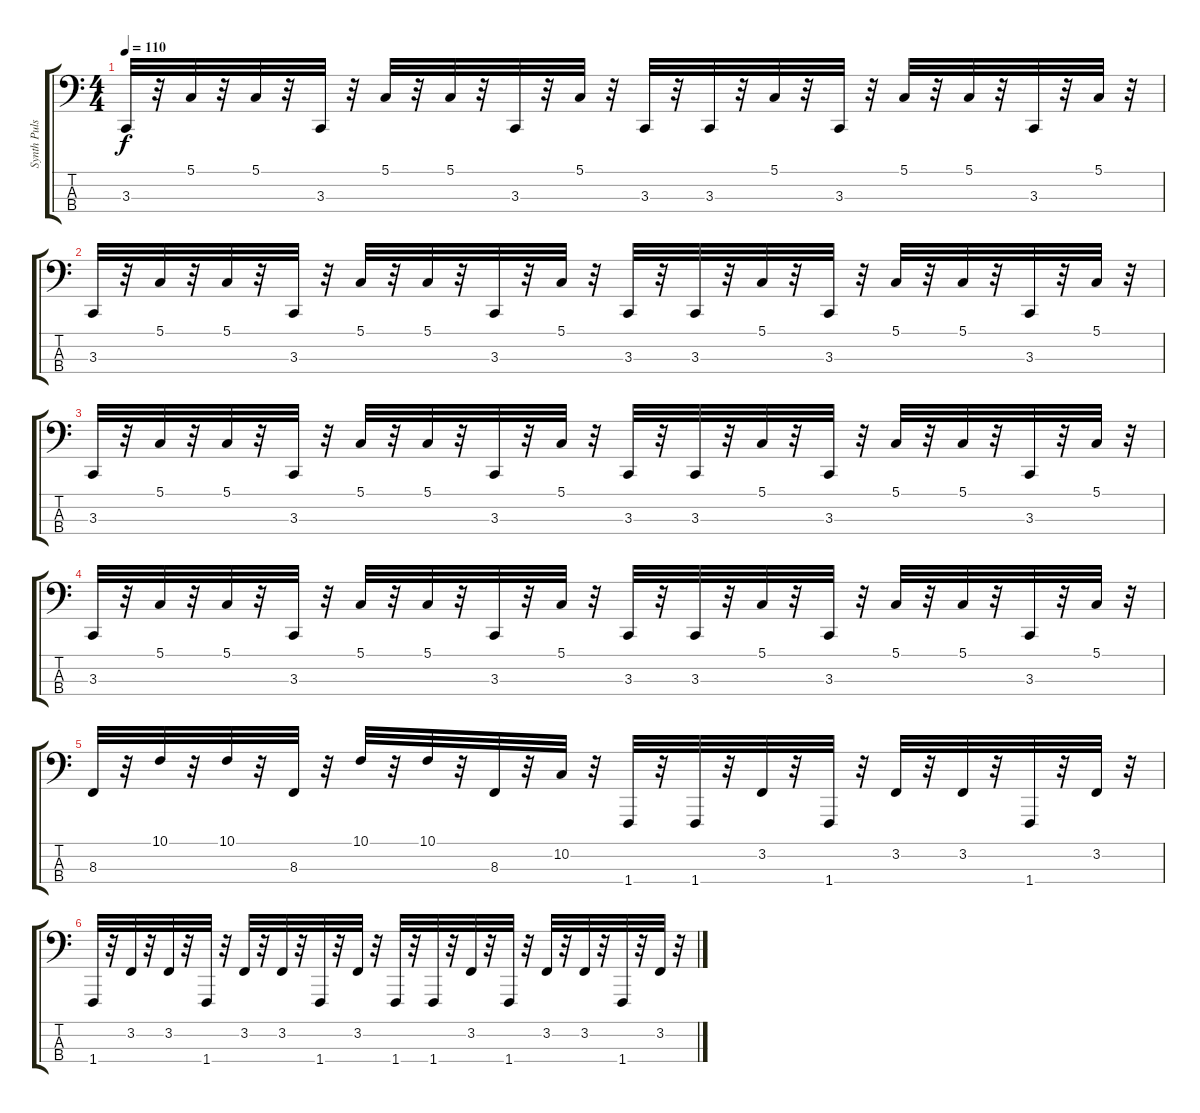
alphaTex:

\track ("Synth Puls" "Synth Puls") {instrument lead8bassandlead}
\staff {score tabs}
\tuning (G2 D2 A1 E1) {hide}
\ts (4 4)
\tempo 110
\clef f4
\ks c
3.3.32{dy f} r.32 5.1.32 r.32 5.1.32 r.32 3.3.32 r.32 5.1.32 r.32 5.1.32 r.32 3.3.32 r.32 5.1.32 r.32 3.3.32 r.32 3.3.32 r.32 5.1.32 r.32 3.3.32 r.32 5.1.32 r.32 5.1.32 r.32 3.3.32 r.32 5.1.32 r.32 |
3.3.32 r.32 5.1.32 r.32 5.1.32 r.32 3.3.32 r.32 5.1.32 r.32 5.1.32 r.32 3.3.32 r.32 5.1.32 r.32 3.3.32 r.32 3.3.32 r.32 5.1.32 r.32 3.3.32 r.32 5.1.32 r.32 5.1.32 r.32 3.3.32 r.32 5.1.32 r.32 |
3.3.32 r.32 5.1.32 r.32 5.1.32 r.32 3.3.32 r.32 5.1.32 r.32 5.1.32 r.32 3.3.32 r.32 5.1.32 r.32 3.3.32 r.32 3.3.32 r.32 5.1.32 r.32 3.3.32 r.32 5.1.32 r.32 5.1.32 r.32 3.3.32 r.32 5.1.32 r.32 |
3.3.32 r.32 5.1.32 r.32 5.1.32 r.32 3.3.32 r.32 5.1.32 r.32 5.1.32 r.32 3.3.32 r.32 5.1.32 r.32 3.3.32 r.32 3.3.32 r.32 5.1.32 r.32 3.3.32 r.32 5.1.32 r.32 5.1.32 r.32 3.3.32 r.32 5.1.32 r.32 |
8.3.32 r.32 10.1.32 r.32 10.1.32 r.32 8.3.32 r.32 10.1.32 r.32 10.1.32 r.32 8.3.32 r.32 10.2.32 r.32 1.4.32 r.32 1.4.32 r.32 3.2.32 r.32 1.4.32 r.32 3.2.32 r.32 3.2.32 r.32 1.4.32 r.32 3.2.32 r.32 |
1.4.32 r.32 3.2.32 r.32 3.2.32 r.32 1.4.32 r.32 3.2.32 r.32 3.2.32 r.32 1.4.32 r.32 3.2.32 r.32 1.4.32 r.32 1.4.32 r.32 3.2.32 r.32 1.4.32 r.32 3.2.32 r.32 3.2.32 r.32 1.4.32 r.32 3.2.32 r.32
